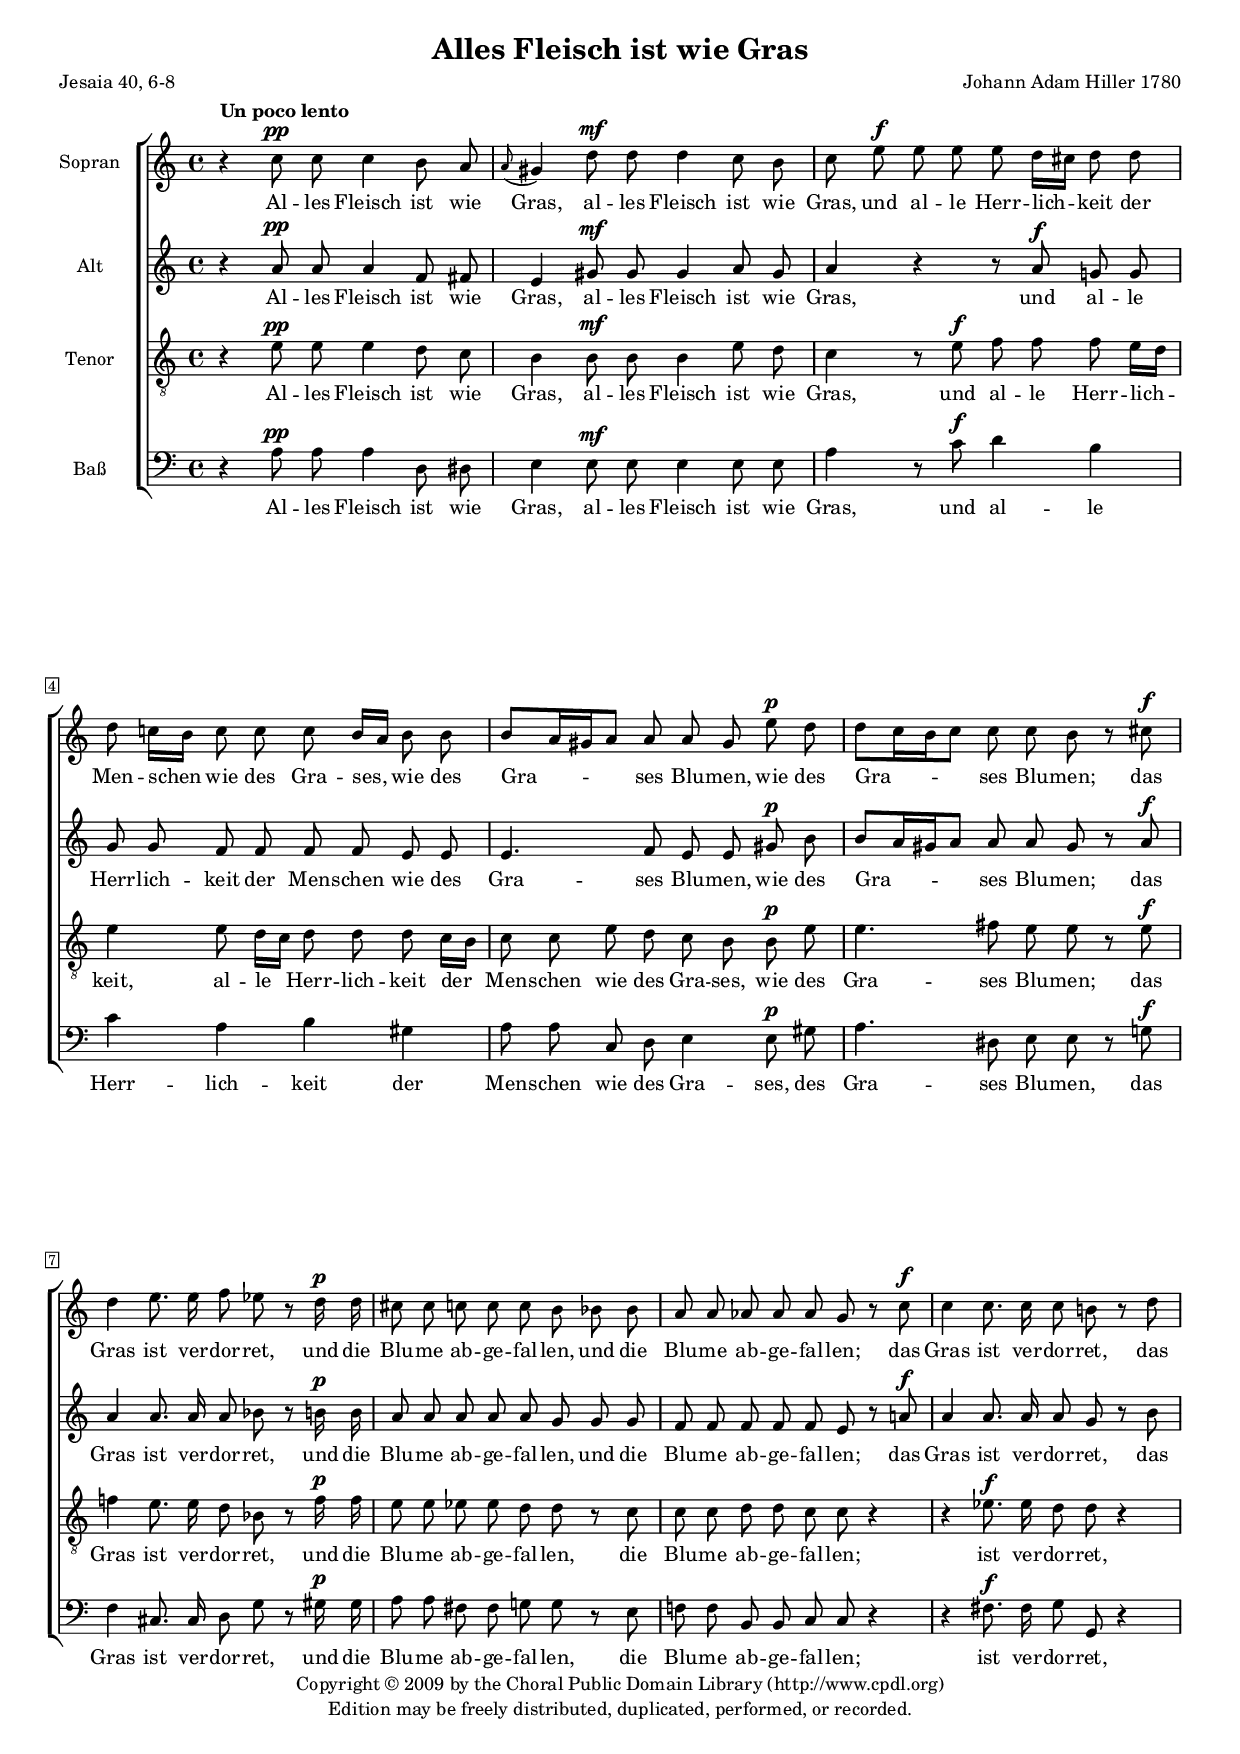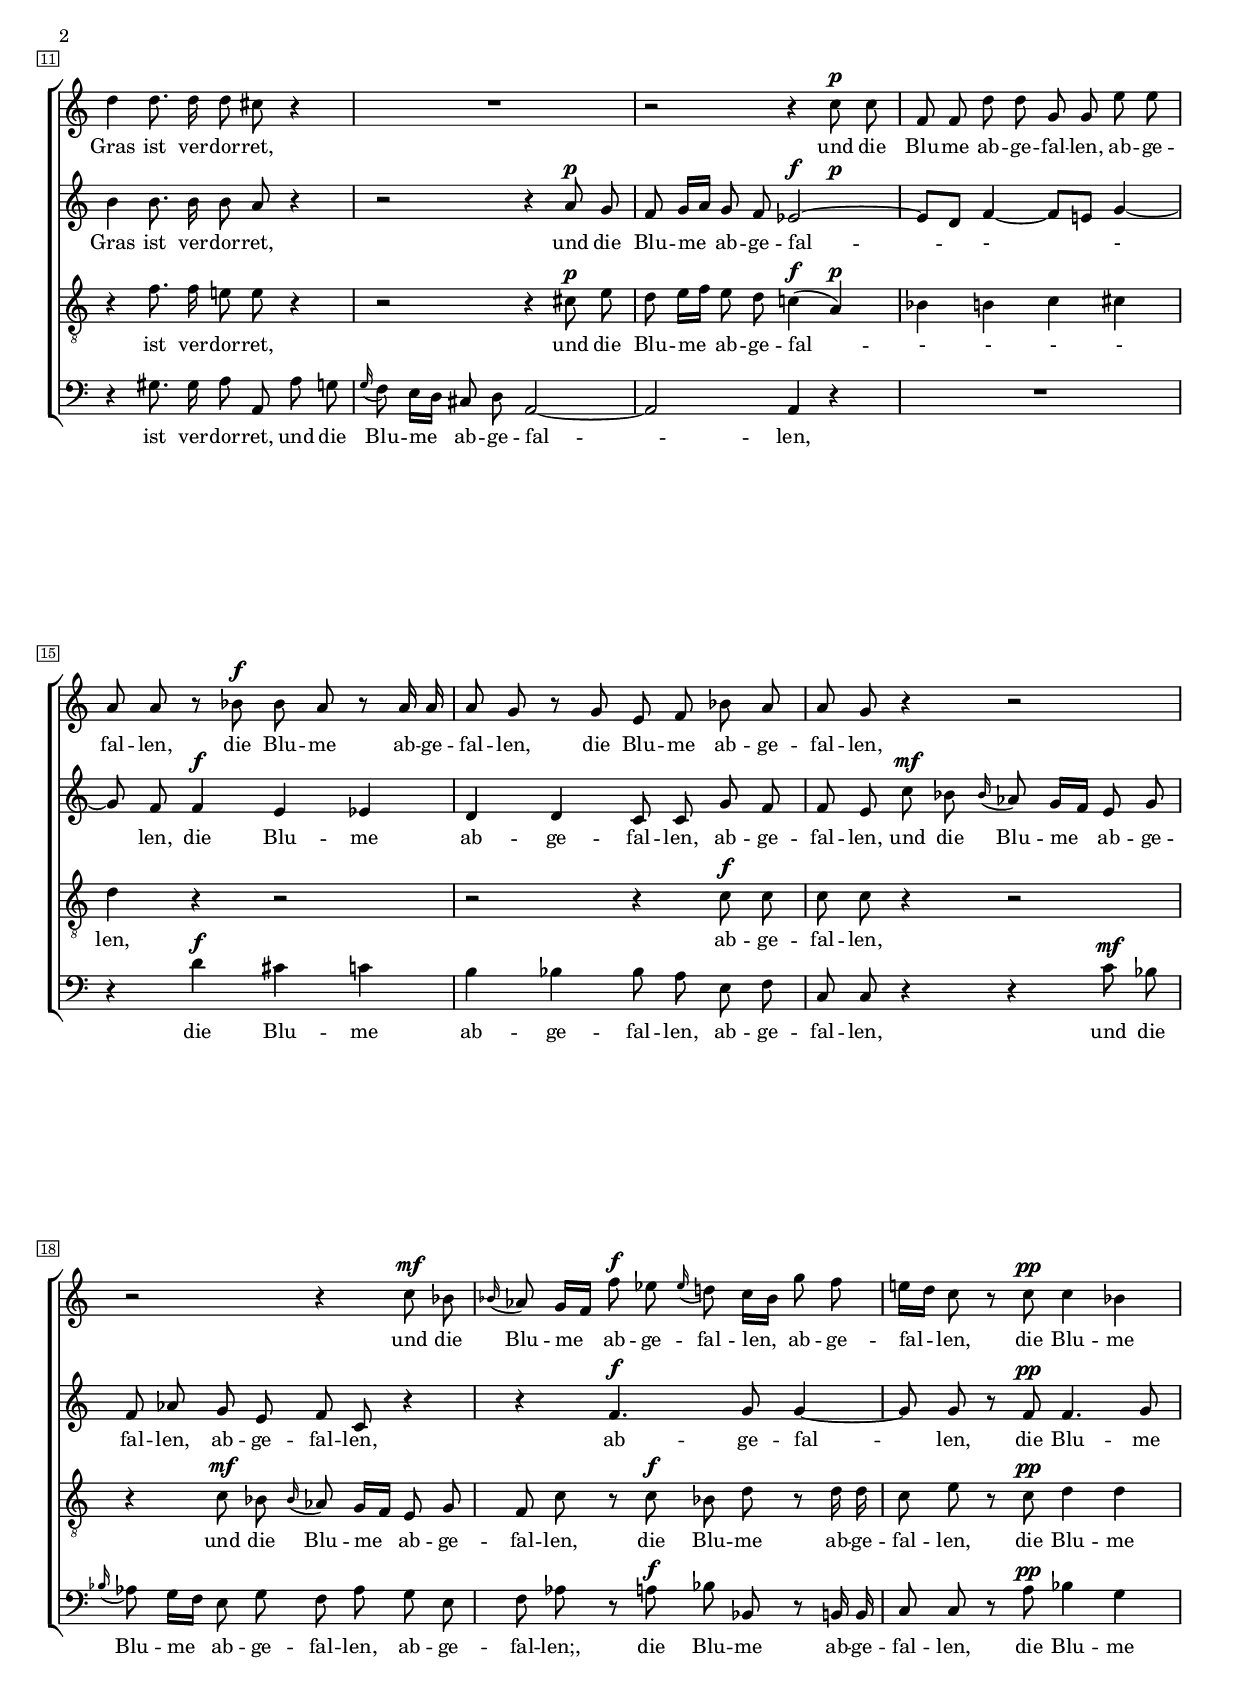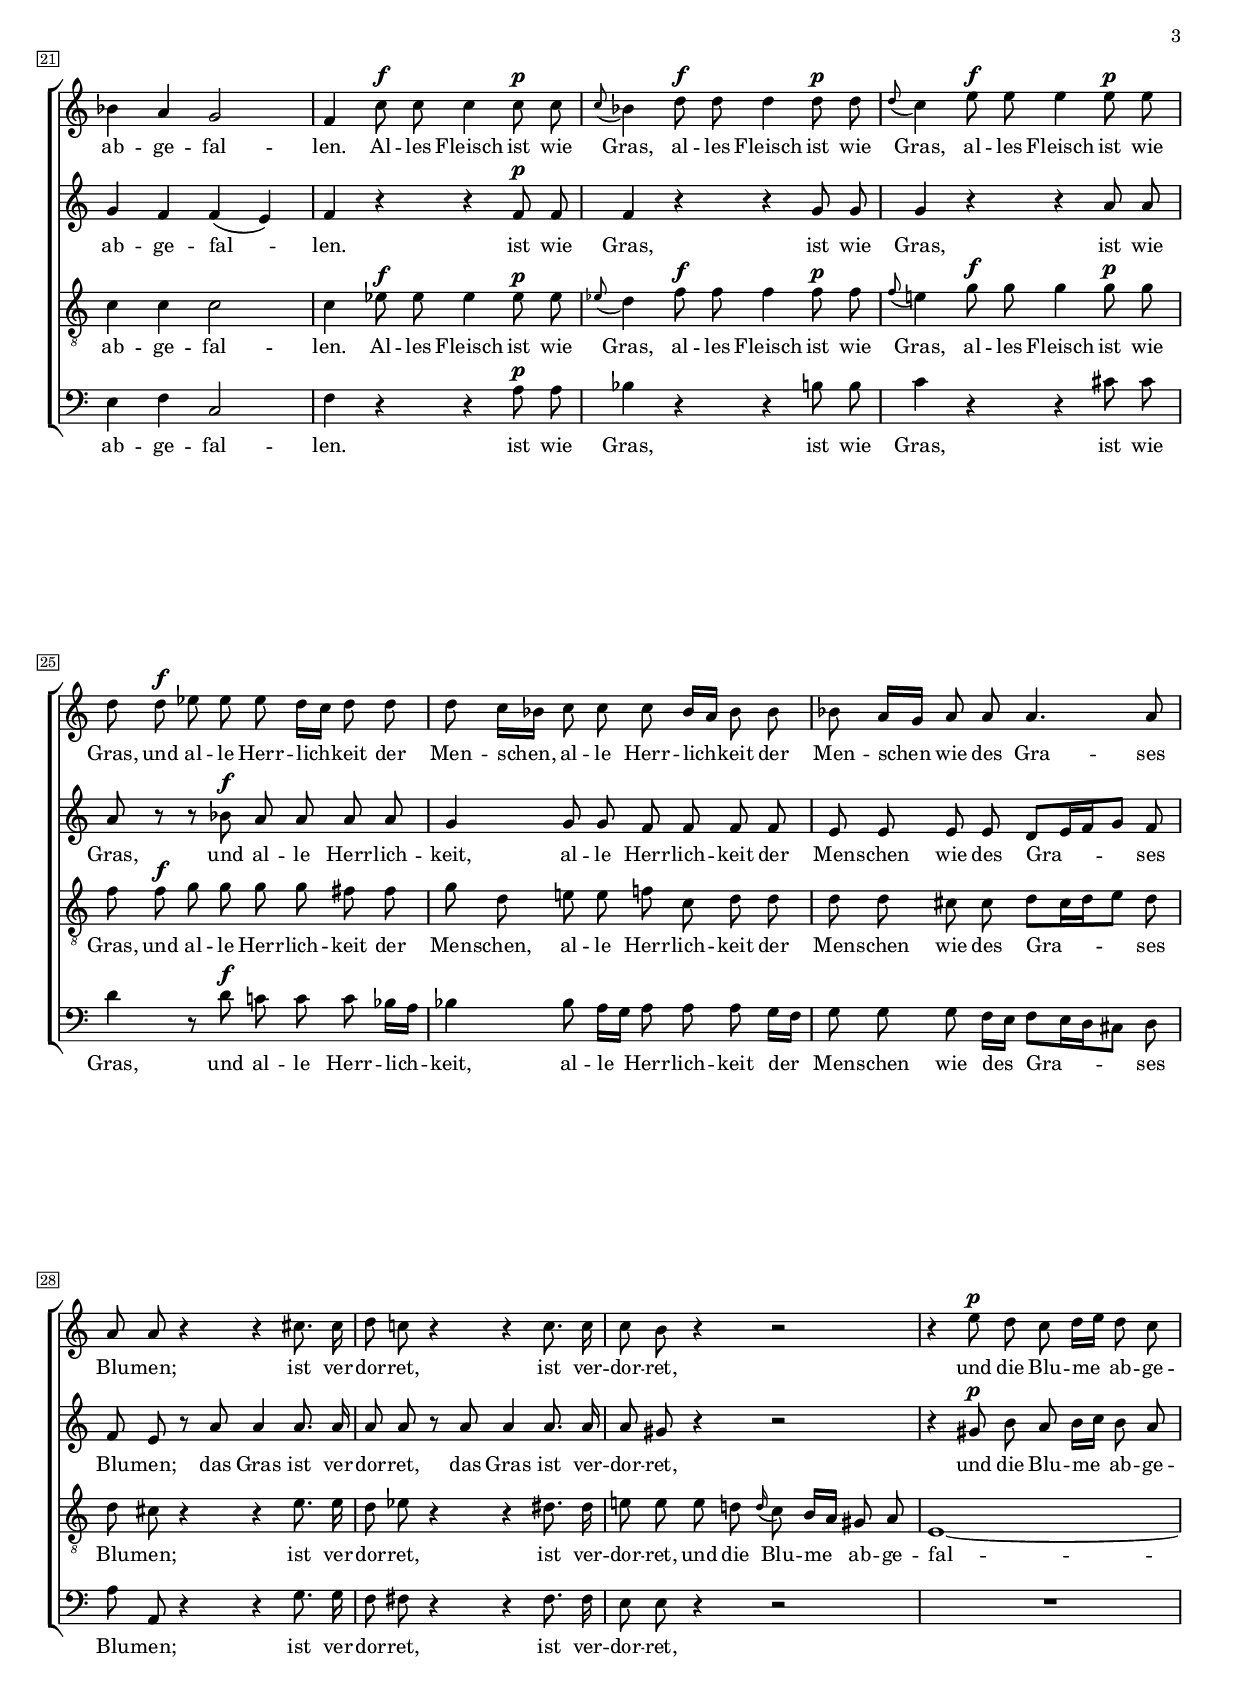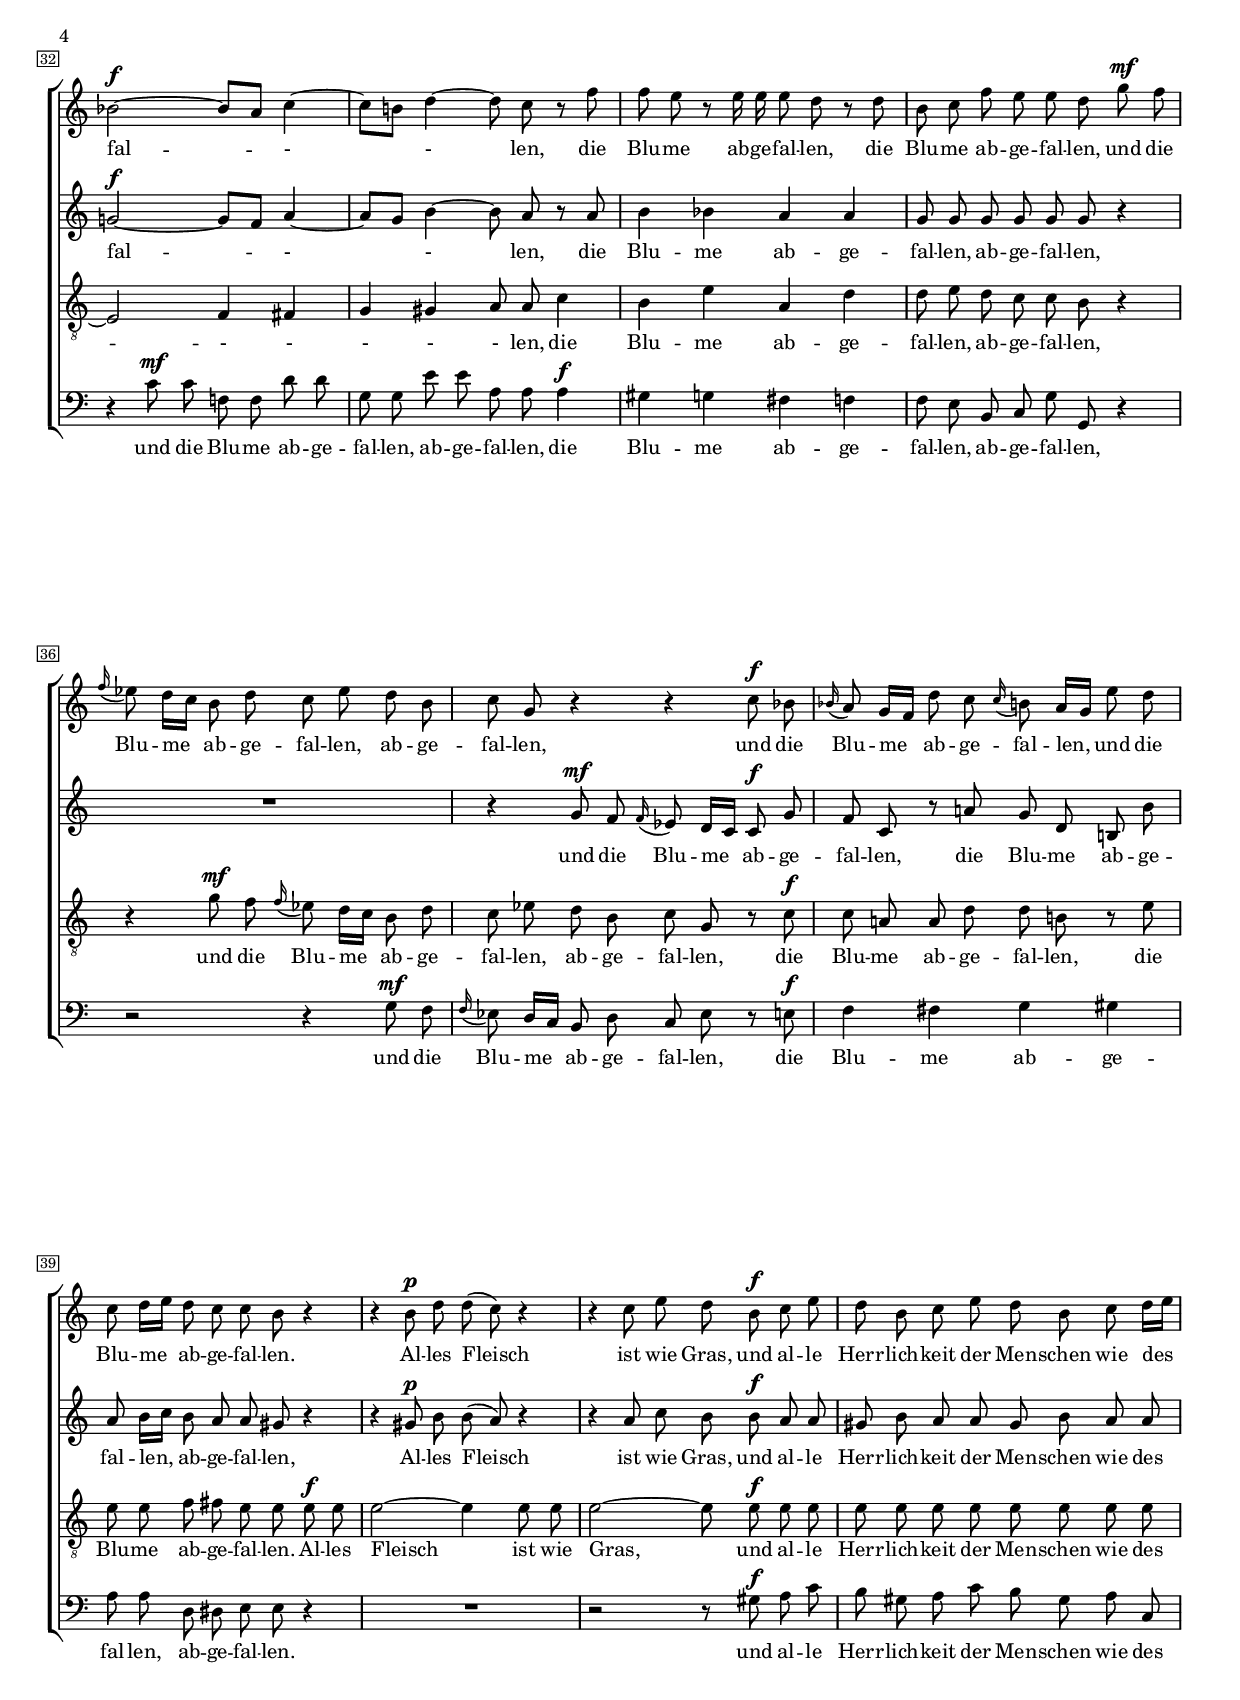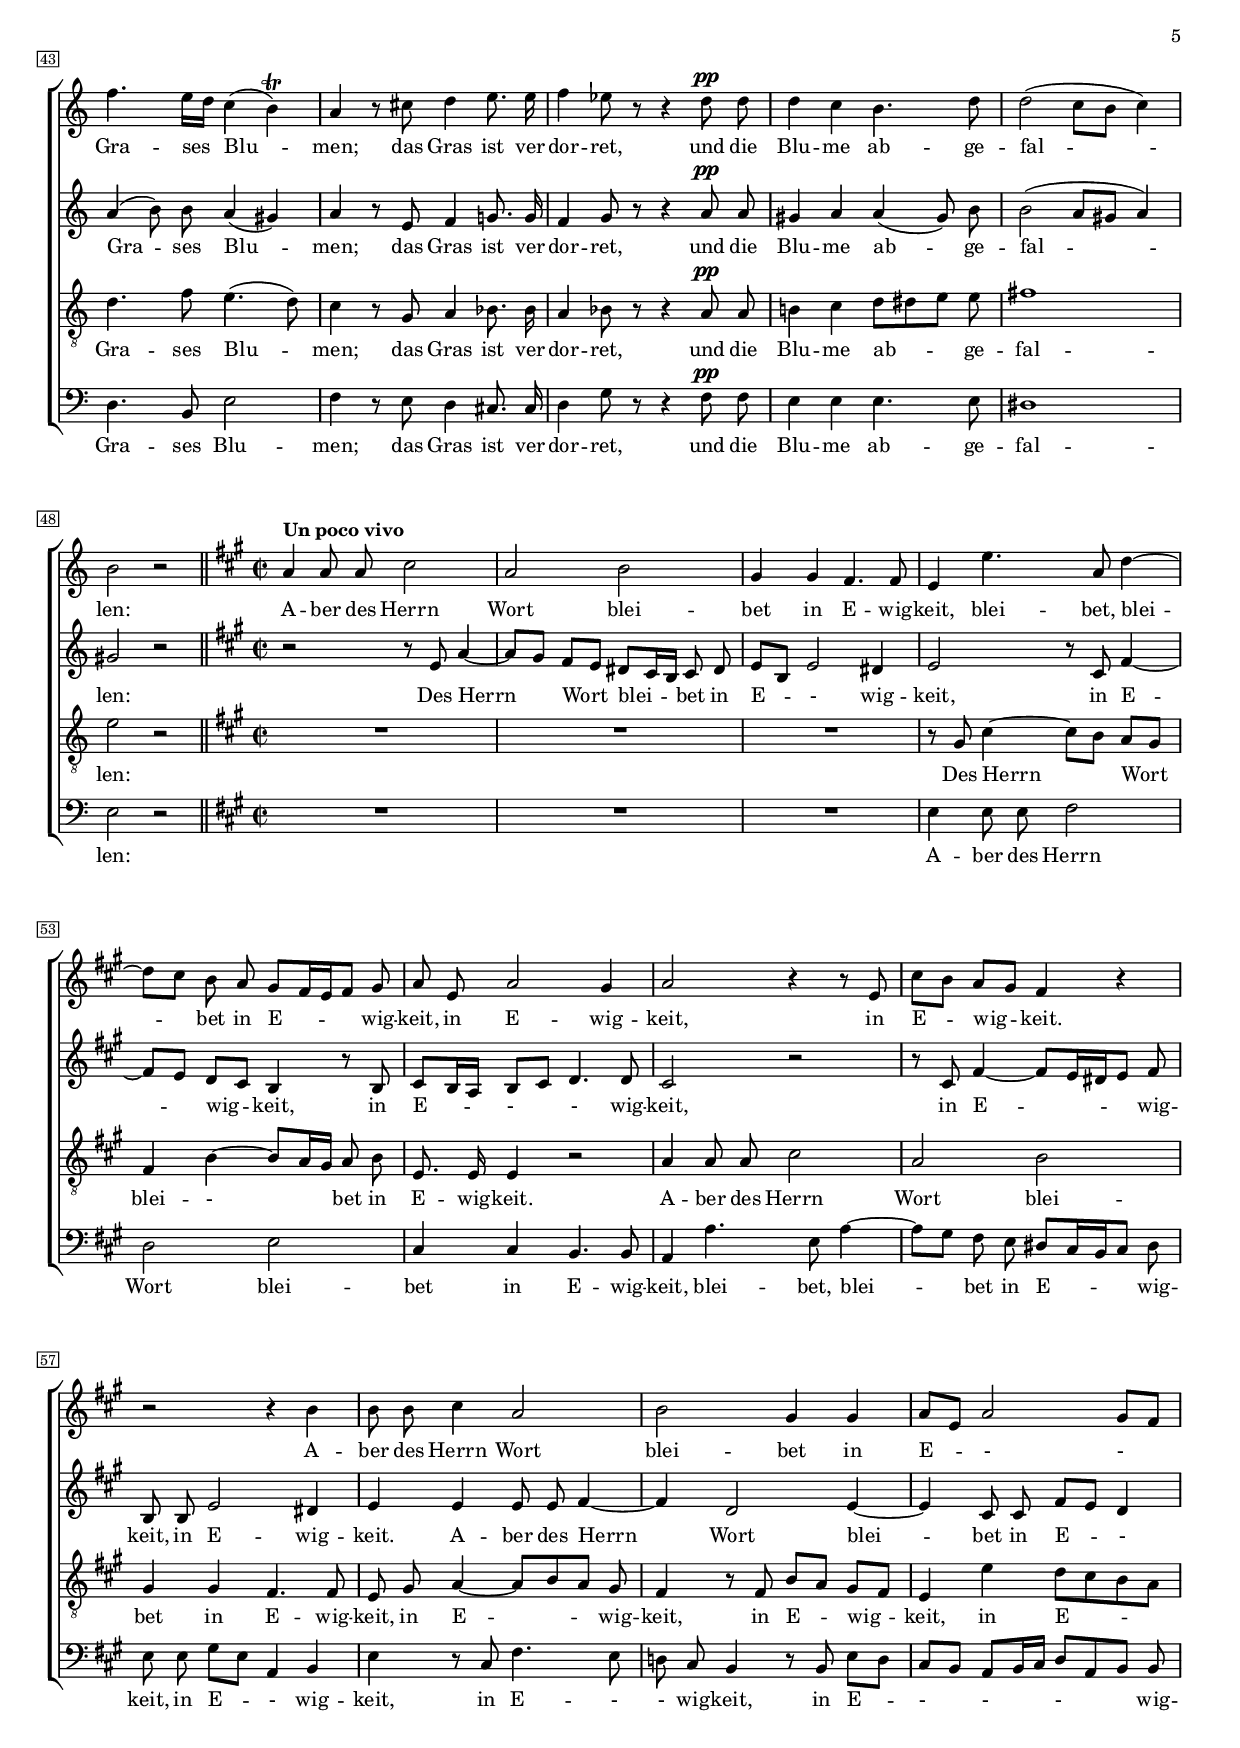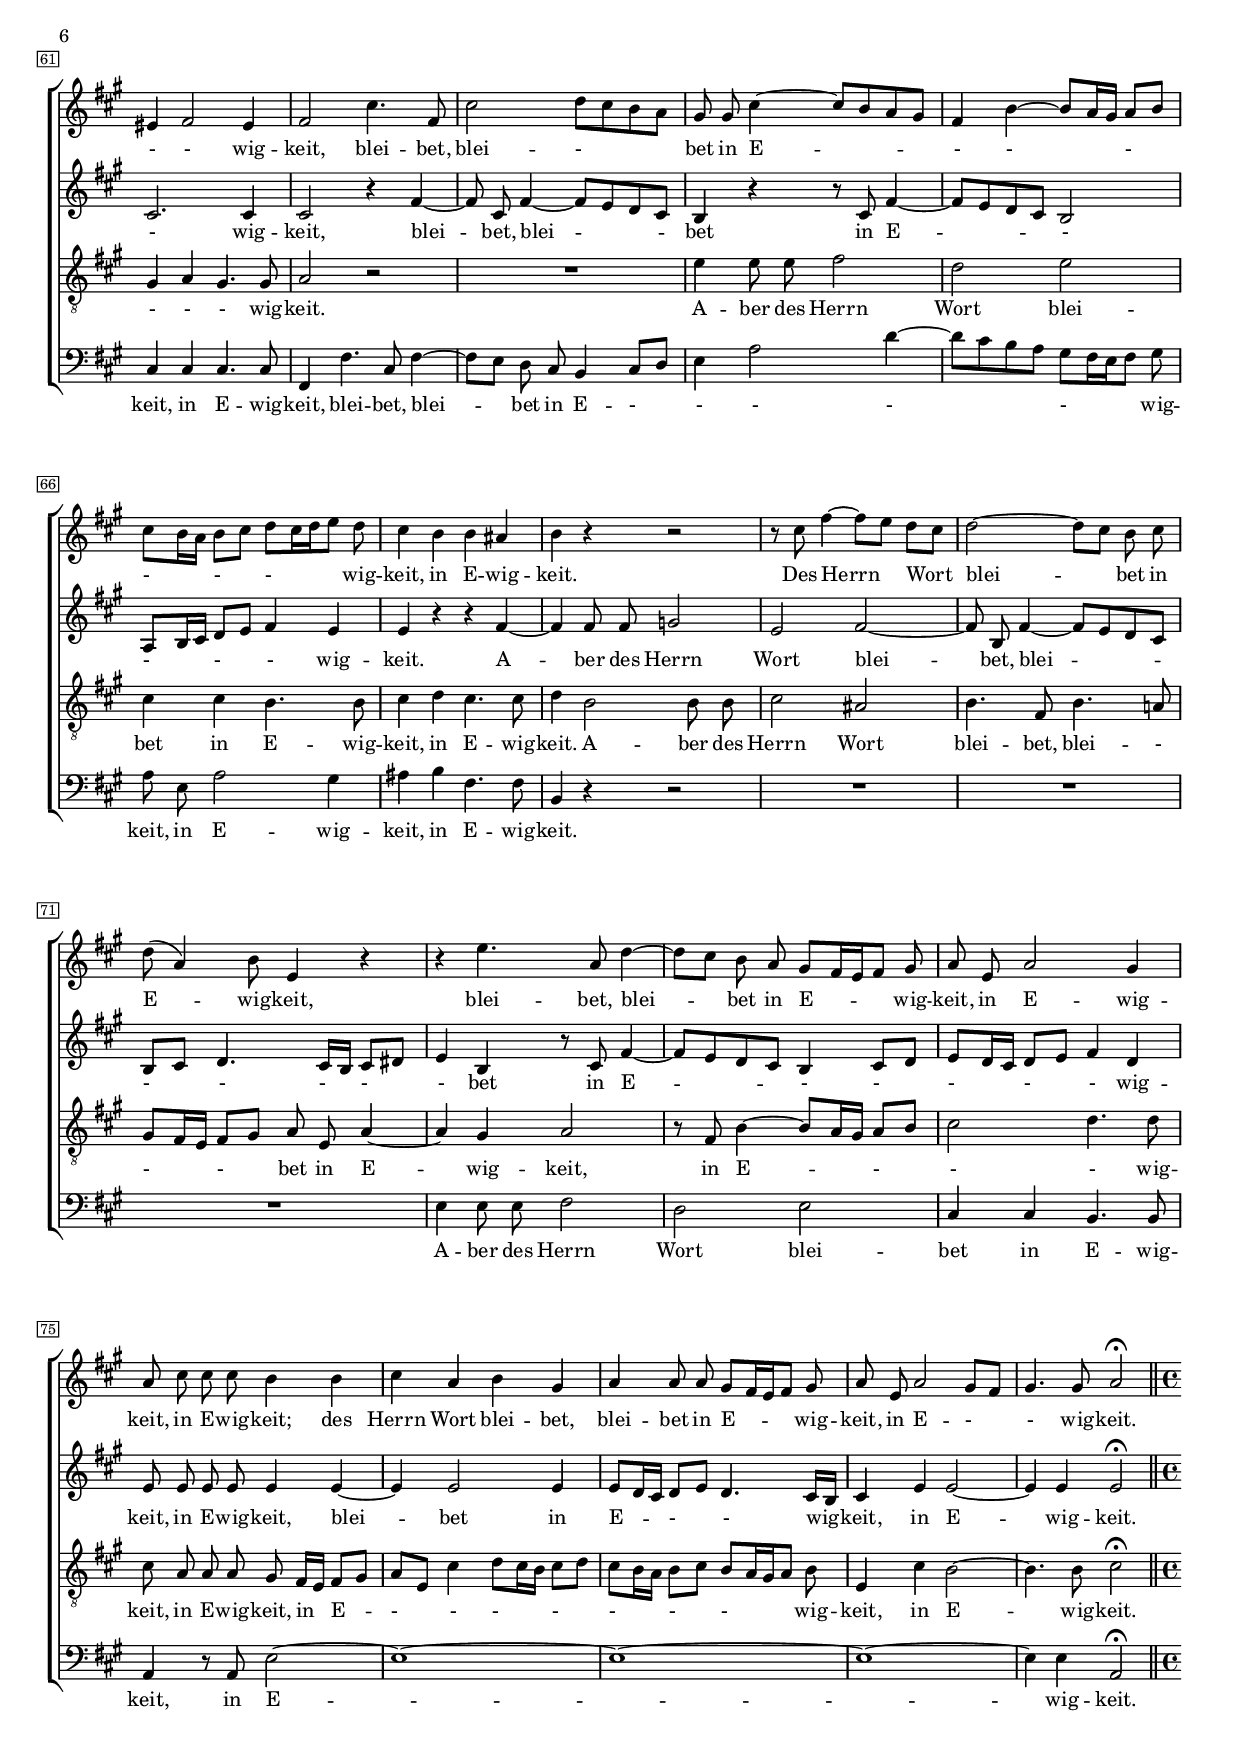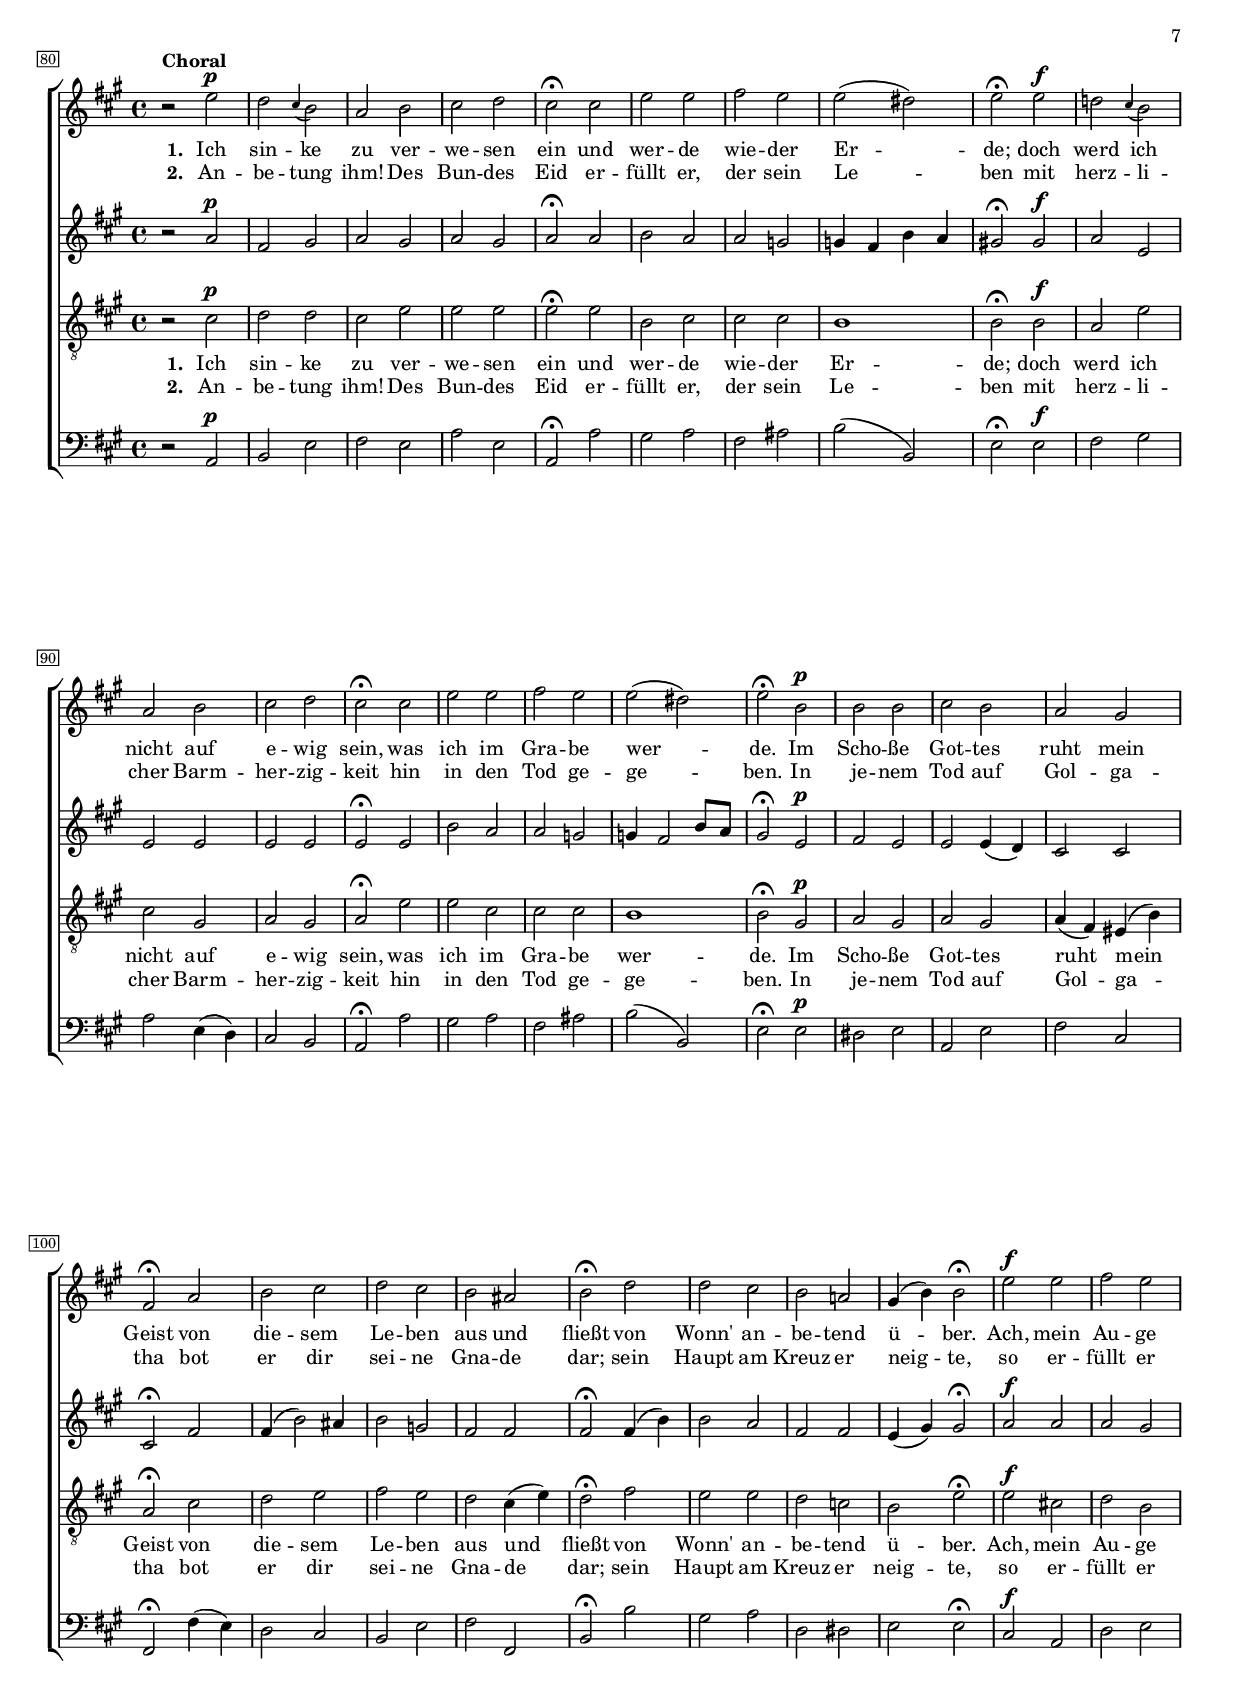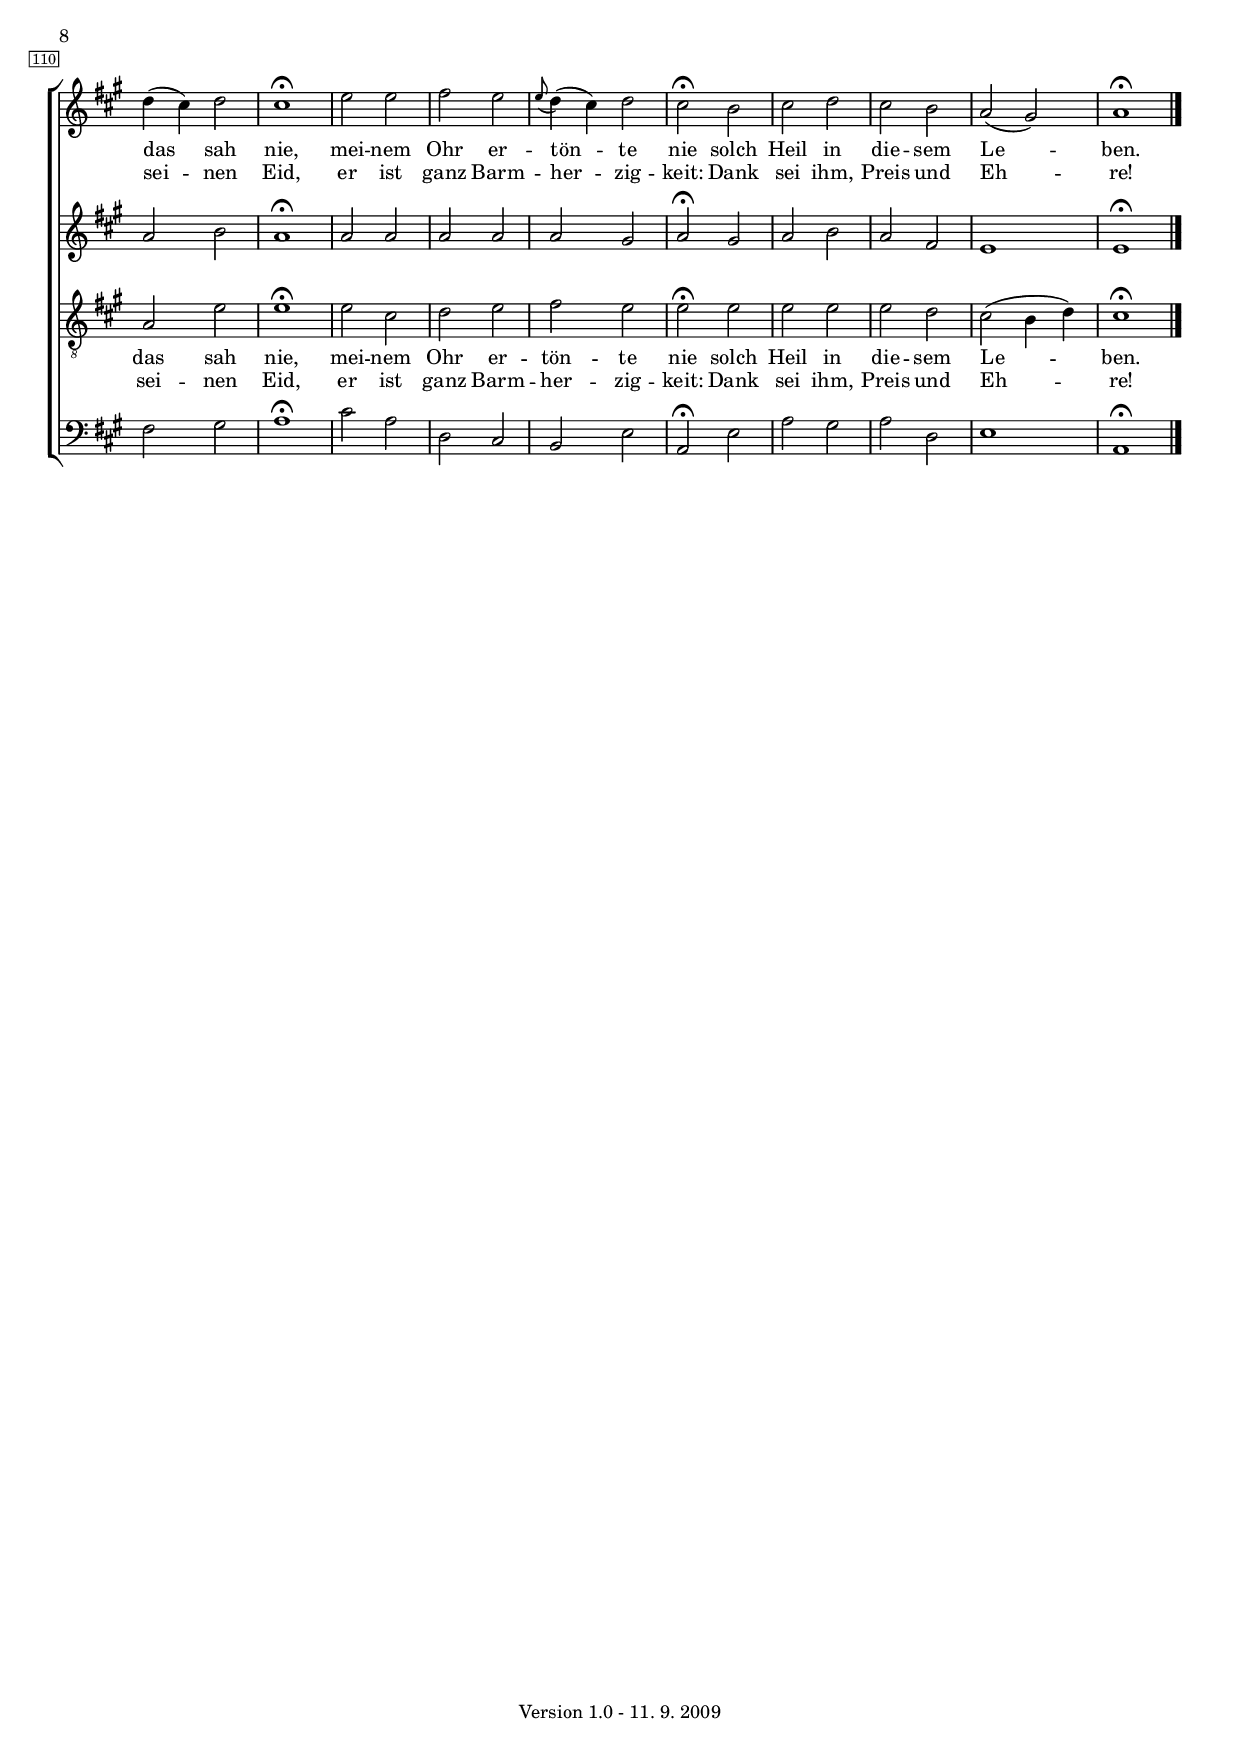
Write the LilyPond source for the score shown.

\version "2.10.33"

#(set-global-staff-size 16)

% Version 1.0 by Peter Rottländer

\header {
  title = "Alles Fleisch ist wie Gras"
  poet = "Jesaia 40, 6-8"
  composer = "Johann Adam Hiller 1780"
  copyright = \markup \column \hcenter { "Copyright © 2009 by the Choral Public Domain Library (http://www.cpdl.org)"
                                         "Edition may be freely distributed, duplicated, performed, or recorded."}
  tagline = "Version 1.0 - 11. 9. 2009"
}

\paper {
  system-count = #24
}

global = {
  \key a \minor
  \time 4/4
  \autoBeamOff
  \dynamicUp
  \override Score.BarNumber #'stencil
    = #(make-stencil-boxer 0.1 0.25 ly:text-interface::print)
  \override Score.BarNumber #'padding = #3
  s4 s8\pp s s2
  s4 s8\mf s s2
  s1
  s1            
  s4*3 s8\p s         % bar 5
  s4*3 s8 s\f
  s4*3 s8 s16\p s
  s1*12
  s8*3 s8\pp s2        % bar 20
  s1*28 \bar "||" \key a \major \time 2/2
  s1*31
  \bar "||"
  \time 4/4
  s2 s\p 
  s1*3 |
  s2 s |
  s1*3
  s2 s\f
  s1*3
  s2 s
  s1*3
  s2 s\p
  s1*3
  s2 s
  s1*3
  s2 s
  s1*2
  s2 s
  s\f s
  s1*2
  s1
  s1*3
  s2 s
  s1*3
  s1
  \bar "|."
}

sopranoNotes = \relative c'' {
  \set Staff.instrumentName = Sopran
  \once \override TextScript #'padding = #3
  r4^\markup{\bold {Un poco lento}} c8 c c4 b8 a
  \appoggiatura a gis4  d'8 d d4 c8 b
  c e\f e e e d16[ cis] d8 d
  d c!16[ b] c8 c c b16[ a] b8 b
  b[ a16 gis a8] a a gis e' d          % bar 5
  d[ c16 b c8] c c b r cis
  d4 e8. e16 f8 es r d16 d
  cis8 cis c c c b bes bes
  a a as as as g r c\f
  c4 c8. c16 c8 b! r d                 % bar 10
  d4 d8. d16 d8 cis r4    
  R1
  r2 r4 c8\p c
  f, f d' d g, g e' e 
  a, a r bes\f bes a r a16 a           % bar 15
  a8 g r g e f bes a
  a g r4 r2
  r2 r4 c8\mf bes
  \appoggiatura bes16 as8 g16[ f] f'8\f es \appoggiatura es16 d!8 c16[ bes] g'8 f
  e!16[ d] c8 r c c4 bes               % bar 20
  bes a g2
  f4 c'8\f c c4 c8\p c
  \appoggiatura c bes4 d8\f d d4 d8\p d
  \appoggiatura d c4 e8\f e e4 e8\p e
  d d\f es es es d16[ c] d8 d          % bar 25
  d c16[ bes] c8 c c bes16[ a] bes8 bes
  bes a16[ g] a8 a a4. a8
  a a r4 r cis8. cis16
  d8 c! r4 r c8. c16
  c8 b r4 r2                           % bar 30
  r4 e8\p d c d16[ e] d8 c 
  bes2~\f bes8[ a] c4~
  c8[ b!] d4~ d8 c r f
  f e r e16 e e8 d r d
  b c f e e d g\mf f                   % bar 35
  \appoggiatura f16 es8 d16[ c] b8 d c es d b
  c g r4 r c8\f bes
  \appoggiatura bes16 a8 g16[ f] d'8 c \appoggiatura c16 b8 a16[ g] e'8 d
  c d16[ e] d8 c c b r4
  r b8\p d d( c) r4                    % bar 40
  r c8 e d b\f c e 
  d b c e d b c d16[ e]
  f4. e16[ d] c4( b)\trill
  a r8 cis d4 e8. e16
  f4 es8 r r4 d8\pp d                  % bar 45
  d4 c b4. d8
  d2( c8[ b] c4) 
  b2 r
  \once \override TextScript #'padding = #1.5
  a4^\markup{\bold {Un poco vivo}} a8 a cis2
  a b                                  % bar 50
  gis4 gis fis4. fis8
  e4 e'4. a,8 d4~
  d8[ cis] b a gis[ fis16 e fis8] gis
  a e a2 gis4
  a2 r4 r8 e                            % bar 55
  cis'[ b] a[ gis] fis4 r
  r2 r4 b
  b8 b cis4 a2
  b gis4 gis
  a8[ e] a2 gis8[ fis]                  % bar 60
  eis4 fis2 eis4
  fis2 cis'4. fis,8
  cis'2 d8[ cis b a]
  gis gis cis4~ cis8[ b a gis]
  fis4 b~ b8[ a16 gis] a8[ b]           % bar 65
  cis8[ b16 a] b8[ cis] d8[ cis16 d e8] d
  cis4 b b ais
  b r r2
  r8 cis fis4~ fis8[ e] d[ cis]
  d2~ d8[ cis] b cis                    % bar 70
  d( a4) b8 e,4 r
  r e'4. a,8 d4~
  d8[ cis] b a gis[ fis16 e fis8] gis
  a e a2 gis4 
  a8 cis cis cis b4 b                   % bar 75
  cis a b gis
  a a8 a gis[ fis16 e fis8] gis
  a e a2 gis8[ fis]
  gis4. gis8 a2^\fermata 
  \new Voice = "choraleSop" {
   \once \override TextScript #'padding = #3
    r2^\markup{\bold {Choral}} e'       % bar 80
    d \appoggiatura cis4 b2
    a b
    cis d
    cis^\fermata cis
    e e                                 % bar 85
    fis e
    e( dis)
    e^\fermata e
    d! \appoggiatura cis4 b2
    a b                                 % bar 90
    cis d
    cis^\fermata cis
    e e
    fis e
    e( dis)                             % bar 95
    e^\fermata b
    b b
    cis b
    a gis
    fis^\fermata a |                    % bar 100
    b cis
    d cis
    b ais
    b^\fermata d
    d cis                               % bar 105
    b a!
    gis4( b) b2^\fermata
    e e 
    fis e
    d4( cis) d2                         % bar 110
    cis1^\fermata
    e2 e
    fis e
    \appoggiatura e8 d4( cis) d2
    cis^\fermata b                      % bar 115
    cis d
    cis b
    a( gis)
    a1^\fermata
  }
}

altoNotes = \relative c'' { 
  \set Staff.instrumentName = Alt
  r4 a8 a a4 f8 fis
  e4 gis8 gis gis4 a8 gis
  a4 r r8 a\f g! g
  g g f f f f e e
  e4. f8 e e gis b                     % bar 5
  b[ a16 gis a8] a a gis r a
  a4 a8. a16 a8 bes r b16 b
  a8 a a a a g g g
  f f f f f e r a!\f
  a4 a8. a16 a8 g r b                  % bar 10
  b4 b8. b16 b8 a r4
  r2 r4 a8\p g
  f g16[ a] g8 f << { \voiceOne es2~  es8[ d]} {\dynamicUp s4\f s\p s} >>
  \oneVoice f4~ f8[ e!] g4~
  g8 f f4\f e es                      % bar 15
  d d c8 c g' f 
  f e c'\mf bes \appoggiatura bes16 as8 g16[ f] e8 g
  f as g e f c r4
  r f4.\f g8 g4~
  g8 g r f f4. g8                     % bar 20
  g4 f f( e)
  f r r f8\p f
  f4 r r g8 g
  g4 r r a8 a
  a r r bes\f a a a a                 % bar 25
  g4 g8 g f f f f
  e e e e d[ e16 f g8] f
  f e r a a4 a8. a16
  a8 a r a a4 a8. a16
  a8 gis r4 r2                        % bar 30
  r4 gis8\p b a b16[ c] b8 a
  g!2~\f g8[ f] a4~
  a8[ g] b4~ b8 a r a
  b4 bes a a
  g8 g g g g g r4                     % bar 35 
  R1
  r4 g8\mf f \appoggiatura f16 es8 d16[ c] c8\f g' 
  f c r a'! g d b! b' 
  a b16[ c] b8 a a gis r4
  r gis8\p b b( a) r4                 % bar 40
  r4 a8 c b b\f a a
  gis b a a gis b a a
  a4( b8) b a4( gis)
  a r8 e f4 g!8. g16
  f4 g8 r r4 a8\pp a                  % bar 45
  gis4 a a( gis8) b
  b2( a8[ gis] a4)
  gis2 r
  r r8 e a4~ 
  a8[ gis] fis[ e] dis[ cis16 b] cis8 dis  % bar 50
  e[ b] e2 dis4
  e2 r8 cis fis4~
  fis8[ e] d[ cis] b4 r8 b
  cis[ b16 a] b8[ cis] d4. d8
  cis2 r                              % bar 55
  r8 cis fis4~ fis8[ e16 dis e8] fis
  b, b e2 dis4
  e e e8 e fis4~
  fis d2 e4~
  e cis8 cis fis[ e] d4               % bar 60
  cis2. cis4
  cis2 r4 fis~
  fis8 cis fis4~ fis8[ e d cis]
  b4 r r8 cis fis4~
  fis8[ e d cis] b2                   % bar 65
  a8[ b16 cis] d8[ e] fis4 e
  e r r fis~
  fis fis8 fis g2
  e fis~
  fis8 b, fis'4~ fis8[ e d cis]        % bar 70
  b[ cis] d4. cis16[ b] cis8[ dis]
  e4 b r8 cis fis4~
  fis8[ e d cis] b4 cis8[ d]
  e[ d16 cis] d8[ e] fis4 d
  e8 e e e e4 e~                      % bar 75
  e e2 e4
  e8[ d16 cis] d8[ e] d4. cis16[ b]
  cis4 e e2~
  e4 e e2^\fermata
  \new Voice = "choraleAlto" {
    r2 a                              % bar 80
    fis gis
    a gis
    a gis
    a^\fermata a
    b a                               % bar 85
    a g
    g4\melisma fis b a\melismaEnd
    gis!2^\fermata gis
    a e
    e e                               % bar 90
    e e
    e^\fermata e
    b' a
    a g
    g4\melisma fis2 b8[ a]\melismaEnd % bar 95
    gis2^\fermata e
    fis e
    e e4( d)
    cis2 cis
    cis^\fermata fis                  % bar 100
    fis4( b2) ais4
    b2 g
    fis fis
    fis^\fermata fis4( b)
    b2 a                              % bar 105
    fis fis 
    e4( gis) gis2^\fermata
    a a
    a gis
    a b                               % bar 110
    a1^\fermata
    a2 a
    a a
    a gis
    a^\fermata gis                    % bar 115 
    a b
    a fis |
    e1
    e1^\fermata
  }
}

tenorNotes = \relative c' {
  \set Staff.instrumentName = Tenor
  \clef "treble_8"
  r4 e8 e e4 d8 c
  b4 b8 b b4 e8 d
  c4 r8 e\f f f f e16[ d]
  e4 e8 d16[ c] d8 d d c16[ b]
  c8 c e d c b b e                    % bar 5
  e4. fis8 e e r e
  f!4 e8. e16 d8 bes r f'16 f
  e8 e es es d d r c
  c c d d c c r4
  r4 es8.\f es16 d8 d r4              % bar 10
  r f8. f16 e!8 e r4
  r2 r4 cis8\p e
  d e16[ f] e8 d c!4(\f a)\p
  bes b c cis
  d r r2                              % bar 15
  r2 r4 c8\f c
  c c r4 r2
  r4 c8\mf bes \appoggiatura bes16 as8 g16[ f] e8 g
  f c' r c\f bes d r d16 d
  c8 e r c d4 d                       % bar 20
  c c c2
  c4 es8\f es es4 es8\p es
  \appoggiatura es d4 f8\f f f4 f8\p f
  \appoggiatura f e!4 g8\f g g4 g8\p g
  f f\f g g g g fis fis               % bar 25
  g d e! e f! c d d
  d d cis cis d[ cis16 d e8] d
  d cis r4 r e8. e16
  d8 es r4 r dis8. dis16
  e!8 e e d! \appoggiatura d16 c8 b16[ a] gis8 a  % bar 30
  e1~
  e2 f4 fis 
  g gis a8 a c4
  b e a, d
  d8 e d c c b r4                     % bar 35
  r g'8\mf f \appoggiatura f16 es8 d16[ c] b8 d
  c es d b c g r c\f
  c a! a d d b! r e
  e e f fis e e e\f e 
  e2~ e4 e8 e                         % bar 40
  e2~ e8 e\f e e 
  e e e e e e e e 
  d4. f8 e4.( d8)
  c4 r8 g a4 bes8. bes16
  a4 bes8 r r4 a8\pp a                % bar 45
  b!4 c d8[ dis e] e
  fis1
  e2 r
  R1
  R1                                  % bar 50
  R1
  r8 gis, cis4~ cis8[ b] a[ gis]
  fis4 b~ b8[ a16 gis] a8 b
  e,8. e16 e4 r2
  a4 a8 a cis2                        % bar 55
  a b
  gis4 gis fis4. fis8
  e gis a4~ a8[ b a] gis 
  fis4 r8 fis b[ a] gis[ fis] 
  e4 e' d8[ cis b a]                  % bar 60
  gis4 a gis4. gis8
  a2 r
  R1
  e'4 e8 e fis2
  d e                                 % bar 65
  cis4 cis b4. b8
  cis4 d cis4. cis8 
  d4 b2 b8 b
  cis2 ais2
  b4. fis8 b4. a!8                     % bar 70
  gis[ fis16 e] fis8[ gis] a e a4~
  a gis a2
  r8 fis b4~ b8[ a16 gis] a8[ b]
  cis2 d4. d8
  cis a a a gis fis16[ e] fis8[ gis]   % bar 75
  a[ e] cis'4 d8[ cis16 b] cis8[ d]
  cis[ b16 a] b8[ cis] b8[ a16 gis a8] b
  e,4 cis' b2~
  b4. b8 cis2^\fermata 
  \new Voice = "choraleTen" {
    r2 cis                             % bar 80
    d d
    cis e
    e e
    e^\fermata e
    b cis                              % bar 85
    cis cis
    b1
    b2^\fermata b
    a e' 
    cis gis                            % bar 90
    a gis
    a^\fermata e'
    e cis
    cis cis
    b1                                 % bar 95
    b2^\fermata gis
    a gis
    a gis
    a4( fis) eis( b') 
    a2^\fermata cis                    % bar 100
    d e
    fis e
    d cis4( e)
    d2^\fermata fis
    e e                                % bar 105
    d c
    b e^\fermata
    e cis!
    d b
    a e'                               % bar 110
    e1^\fermata
    e2 cis
    d e
    fis e
    e^\fermata e                       % bar 115
    e e
    e d
    cis( b4 d) |
    cis1^\fermata
  }
}

bassNotes = \relative c' {
  \set Staff.instrumentName = Baß
  \clef bass
  r4 a8 a a4 d,8 dis
  e4 e8 e e4 e8 e
  a4 r8 c\f d4 b
  c a b gis
  a8 a c, d e4 e8 gis                 % bar 5
  a4. dis,8 e e r g!
  f4 cis8. cis16 d8 g r gis16 gis
  a8 a fis fis g! g r e
  f! f b, b c c r4
  r fis8.\f fis16 g8 g, r4            % bar 10
  r gis'8. gis16 a8 a, a' g!
  \appoggiatura g16 f8 e16[ d] cis8 d a2~
  a a4 r
  R1
  r4 d'\f cis c                       % bar 15
  b bes bes8 a e f
  c c r4 r c'8\mf bes
  \appoggiatura bes16 as8 g16[ f] e8 g f as g e
  f as r a\f bes bes, r b16 b
  c8 c r a' bes4 g                    % bar 20
  e f c2
  f4 r r a8\p a
  bes4 r r b8 b
  c4 r r cis8 cis
  d4 r8 d\f c! c c bes16[ a]          % bar 25
  bes4 bes8 a16[ g] a8 a a g16[ f] 
  g8 g g f16[ e] f8[ e16 d cis8] d
  a' a, r4 r g'8. g16  
  f8 fis r4 r fis8. fis16
  e8 e r4 r2                          % bar 30
  R1
  r4 c'8\mf c f,! f d' d
  g, g e' e a, a a4\f 
  gis g fis f
  f8 e b c g' g, r4                   % bar 35
  r2 r4 g'8\mf f
  \appoggiatura f16 es8 d16[ c] b8 d c es r e\f
  f4 fis g gis 
  a8 a d, dis e e r4
  R1                                  % bar 40
  r2 r8 gis\f a c
  b gis a c b gis a c,
  d4. b8 e2
  f4 r8 e d4 cis8. cis16
  d4 g8 r r4 f8\pp f                  % bar 45
  e4 e e4. e8 
  dis1
  e2 r
  R1
  R1                                  % bar 50
  R1
  e4 e8 e fis2
  d e
  cis4 cis b4. b8
  a4 a'4. e8 a4~                      % bar 55
  a8[ gis] fis e dis[ cis16 b cis8] dis
  e e gis[ e] a,4 b
  e r8 cis fis4. e8
  d! cis b4 r8 b e[ d]
  cis[ b] a[ b16 cis] d8[ a b] b      % bar 60
  cis4 cis cis4. cis8
  fis,4 fis'4. cis8 fis4~
  fis8[ e] d cis b4 cis8[ d]
  e4 a2 d4~
  d8[ cis b a] gis[ fis16 e fis8] gis % bar 65
  a e a2 gis4
  ais b fis4. fis8 
  b,4 r r2
  R1
  R1                                  % bar 70
  R1
  e4 e8 e fis2
  d e
  cis4 cis b4. b8
  a4 r8 a e'2~                        % bar 75
  e1~
  e~
  e~
  e4 e a,2^\fermata
  \new Voice = "choraleBass" {
    r2 a                              % bar 80
    b e
    fis e
    a e
    a,^\fermata a'
    gis a                             % bar 85
    fis ais
    b( b,)
    e^\fermata e
    fis gis
    a e4( d)                          % bar 90
    cis2 b
    a^\fermata a'
    gis a
    fis ais
    b( b,)                            % bar 95
    e^\fermata e
    dis e
    a, e'
    fis cis
    fis,^\fermata fis'4( e)           % bar 100
    d2 cis
    b e
    fis fis,
    b^\fermata b'
    gis a                             % bar 105
    d, dis
    e e^\fermata
    cis a
    d e
    fis gis                           % bar 110
    a1^\fermata
    cis2 a
    d, cis
    b e
    a,^\fermata e'                    % bar 115
    a gis
    a d, |
    e1
    a,^\fermata
  }
}

sopranoLyrics = \lyricmode {
  Al -- les Fleisch ist wie Gras, al -- les Fleisch ist wie Gras,
  und al -- le Herr -- lich -- keit der Men -- schen
  wie des Gra -- ses, wie des Gra -- ses Blu -- men,
  wie des Gra -- ses Blu -- men;
  das Gras ist ver -- dor -- ret,
  und die Blu -- me ab -- ge -- fal -- len,
  und die Blu -- me ab -- ge -- fal -- len;
  das Gras ist ver -- dor -- ret,
  das Gras ist ver -- dor -- ret,
  und die Blu -- me ab -- ge -- fal -- len, ab -- ge -- fal -- len,
  die Blu -- me ab -- ge -- fal -- len,
  die Blu -- me ab -- ge -- fal -- len,
  und die Blu -- me ab -- ge -- fal -- len, ab -- ge -- fal -- len,
  die Blu -- me ab -- ge -- fal -- len.  
  Al -- les Fleisch ist wie Gras, al -- les Fleisch ist wie Gras,
  al -- les Fleisch ist wie Gras,
  und al -- le Herr -- lich -- keit der Men -- schen,
  al -- le Herr -- lich -- keit der Men -- schen
  wie des Gra -- ses Blu -- men;
  ist ver -- dor -- ret,
  ist ver -- dor -- ret,
  und die Blu -- me ab -- ge -- fal -- - - len,
  die Blu -- me ab -- ge -- fal -- len,
  die Blu -- me ab -- ge -- fal -- len,
  und die Blu -- me ab -- ge -- fal -- len, ab -- ge -- fal -- len,
  und die Blu -- me ab -- ge -- fal -- len,
  und die Blu -- me ab -- ge -- fal -- len.
  Al -- les Fleisch ist wie Gras, 
  und al -- le Herr -- lich -- keit der Men -- schen
  wie des Gra -- ses Blu -- men;
  das Gras ist ver -- dor -- ret,
  und die Blu -- me ab -- ge -- fal -- len:
  A -- ber des Herrn Wort blei -- bet in E -- wig -- keit,
  blei -- bet, blei -- bet in E -- wig -- keit,
  in E -- wig -- keit, in E -- wig -- keit.
  A -- ber des Herrn Wort blei -- bet in E -- - - - - wig -- keit,
  blei -- bet, blei -- - bet in E -- - - - - - - wig -- keit,
  in E -- wig -- keit.
  Des Herrn Wort blei -- bet in E -- wig -- keit,
  blei -- bet, blei -- bet in E -- wig -- keit,
  in E -- wig -- keit, in E -- wig -- keit;
  des Herrn Wort 
  blei -- bet, blei -- bet in E -- wig -- keit,
  in E -- - - wig -- keit.
}

altoLyrics = \lyricmode {
  Al -- les Fleisch ist wie Gras, al -- les Fleisch ist wie Gras,
  und al -- le Herr -- lich -- keit der Men -- schen
  wie des Gra -- ses Blu -- men,
  wie des Gra -- ses Blu -- men;
  das Gras ist ver -- dor -- ret,
  und die Blu -- me ab -- ge -- fal -- len,
  und die Blu -- me ab -- ge -- fal -- len;
  das Gras ist ver -- dor -- ret,
  das Gras ist ver -- dor -- ret,
  und die Blu -- me ab -- ge -- fal -- - - len,
  die Blu -- me ab -- ge -- fal -- len, ab -- ge -- fal -- len,
  und die Blu -- me ab -- ge -- fal -- len,
  ab -- ge -- fal -- len, ab -- ge -- fal -- len,
  die Blu -- me ab -- ge -- fal -- len.
  ist wie Gras, ist wie Gras, ist wie Gras,
  und al -- le Herr -- lich -- keit,
  al -- le Herr -- lich -- keit der Men -- schen
  wie des Gra -- ses Blu -- men;
  das Gras ist ver -- dor -- ret,
  das Gras ist ver -- dor -- ret,
  und die Blu -- me ab -- ge -- fal -- - - len,
  die Blu -- me ab -- ge -- fal -- len, ab -- ge -- fal -- len,
  und die Blu -- me ab -- ge -- fal -- len,
  die Blu -- me ab -- ge -- fal -- len, ab -- ge -- fal -- len,
  Al -- les Fleisch ist wie Gras, 
  und al -- le Herr -- lich -- keit der Men -- schen
  wie des Gra -- ses Blu -- men;
  das Gras ist ver -- dor -- ret,
  und die Blu -- me ab -- ge -- fal -- len:
  Des Herrn Wort blei -- bet in E -- - wig -- keit,
  in E -- wig -- keit, in E -- - - wig -- keit, in E -- wig -- keit,
  in E -- wig -- keit.
  A -- ber des Herrn Wort blei -- bet in E -- - - wig -- keit,
  blei -- bet, blei -- bet in E -- - - - - wig -- keit.
  A -- ber des Herrn Wort blei -- bet,
  blei -- - - - - - bet in E -- - - - - - wig -- keit, in E -- wig -- keit,
  blei -- bet in E -- - - wig -- keit, in E -- wig -- keit.
} 

tenorLyrics = \lyricmode {
  Al -- les Fleisch ist wie Gras, al -- les Fleisch ist wie Gras,
  und al -- le Herr -- lich -- keit,
  al -- le Herr -- lich -- keit der Men -- schen
  wie des Gra -- ses, wie des Gra -- ses Blu -- men;
  das Gras ist ver -- dor -- ret,
  und die Blu -- me ab -- ge -- fal -- len,
  die Blu -- me ab -- ge -- fal -- len;
  ist ver -- dor -- ret,
  ist ver -- dor -- ret,
  und die Blu -- me ab -- ge -- fal -- - - - - len,  ab -- ge -- fal -- len,
  und die Blu -- me ab -- ge -- fal -- len,
  die Blu -- me ab -- ge -- fal -- len,
  die Blu -- me ab -- ge -- fal -- len.
  Al -- les Fleisch ist wie Gras, al -- les Fleisch ist wie Gras,
  al -- les Fleisch ist wie Gras,
  und al -- le Herr -- lich -- keit der Men -- schen,
  al -- le Herr -- lich -- keit der Men -- schen
  wie des Gra -- ses Blu -- men;
  ist ver -- dor -- ret,
  ist ver -- dor -- ret,
  und die Blu -- me ab -- ge -- fal -- - - - - - len,
  die Blu -- me ab -- ge -- fal -- len, ab -- ge -- fal -- len,
  und die Blu -- me ab -- ge -- fal -- len,  ab -- ge -- fal -- len,
  die Blu -- me ab -- ge -- fal -- len,
  die Blu -- me ab -- ge -- fal -- len.
  Al -- les Fleisch ist wie Gras, 
  und al -- le Herr -- lich -- keit der Men -- schen
  wie des Gra -- ses Blu -- men;
  das Gras ist ver -- dor -- ret,
  und die Blu -- me ab -- ge -- fal -- len:
  Des Herrn Wort blei -- - bet in E -- wig -- keit.
  A -- ber des Herrn Wort blei -- bet in E -- wig -- keit,
  in E -- wig -- keit, in E -- wig -- keit, in E -- - - - wig -- keit.
  A -- ber des Herrn Wort blei -- bet
  in E -- wig -- keit, in E -- wig -- keit.
  A -- ber des Herrn Wort blei -- bet,
  blei -- - - - bet in E -- wig -- keit, in E -- - - - wig -- keit,
  in E -- wig -- keit, in E -- - - - - - - - wig -- keit, in E -- wig -- keit.
}

bassLyrics = \lyricmode {
  Al -- les Fleisch ist wie Gras, al -- les Fleisch ist wie Gras,
  und al -- le Herr -- lich -- keit der Men -- schen
  wie des Gra -- ses, des Gra -- ses Blu -- men,
  das Gras ist ver -- dor -- ret,
  und die Blu -- me ab -- ge -- fal -- len,
  die Blu -- me ab -- ge -- fal -- len;
  ist ver -- dor -- ret,
  ist ver -- dor -- ret,
  und die Blu -- me ab -- ge -- fal -- len,
  die Blu -- me ab -- ge -- fal -- len,  ab -- ge -- fal -- len,
  und die Blu -- me ab -- ge -- fal -- len,  ab -- ge -- fal -- len;,
  die Blu -- me ab -- ge -- fal -- len,
  die Blu -- me ab -- ge -- fal -- len.
  ist wie Gras, ist wie Gras, ist wie Gras,
  und al -- le Herr -- lich -- keit,
  al -- le Herr -- lich -- keit der Men -- schen
  wie des Gra -- ses Blu -- men;
  ist ver -- dor -- ret,
  ist ver -- dor -- ret,
  und die Blu -- me ab -- ge -- fal -- len, ab -- ge -- fal -- len,
  die Blu -- me ab -- ge -- fal -- len, ab -- ge -- fal -- len,
  und die Blu -- me ab -- ge -- fal -- len,
  die Blu -- me ab -- ge -- fal -- len,  ab -- ge -- fal -- len.
  und al -- le Herr -- lich -- keit der Men -- schen
  wie des Gra -- ses Blu -- men;
  das Gras ist ver -- dor -- ret,
  und die Blu -- me ab -- ge -- fal -- len:
  A -- ber des Herrn Wort blei -- bet in E -- wig -- keit,
  blei -- bet, blei -- bet in E -- wig -- keit,
  in E -- - wig -- keit, in E -- - - wig -- keit,
  in E -- - - - wig -- keit, in E -- wig -- keit,
  blei -- bet, blei -- bet in E -- - - - - - wig -- keit,
  in E -- wig -- keit, in E -- wig -- keit.
  A -- ber des Herrn Wort blei -- bet in E -- wig -- keit, in E -- wig -- keit.
}

choraleOne = \lyricmode {
  \set stanza = "1. "
  Ich sin -- ke zu  ver -- we -- sen ein
  und wer -- de wie -- der Er -- de;
  doch werd ich nicht auf e -- wig sein,
  was ich im Gra -- be wer -- de.
  Im Scho -- ße Got -- tes ruht mein Geist
  von die -- sem Le -- ben aus und fließt
  von Wonn' an -- be -- tend ü -- ber.
  Ach, mein Au -- ge das sah nie,
  mei -- nem Ohr er -- tön -- te nie 
  solch Heil in die -- sem Le -- ben.
}

choraleTwo = \lyricmode {
  \set stanza = "2. "
  An -- be -- tung ihm! Des Bun -- des Eid
  er -- füllt er, der sein Le -- ben
  mit herz -- li -- cher Barm -- her -- zig -- keit
  hin in den Tod ge -- ge -- ben.
  In je -- nem Tod auf Gol -- ga -- tha
  bot er dir sei -- ne Gna -- de dar;
  sein Haupt am Kreuz er neig -- te,
  so er -- füllt er sei -- nen Eid,
  er ist ganz Barm -- her -- zig -- keit:
  Dank sei ihm, Preis und Eh -- re!
}

\score{
  <<
    \new ChoirStaff <<
       \new Voice = "soprano" << \global \sopranoNotes >>
       \new Lyrics = "sopranoLyrics" \lyricsto soprano { \sopranoLyrics } 
       \context Lyrics = "sopranoLyrics" \lyricsto choraleSop { \choraleOne }
       \new Lyrics = "csTwoLyrics" \lyricsto choraleSop { \choraleTwo }  
       \new Voice = "alto" << \global \altoNotes >>
       \new Lyrics = "altoLyrics" \lyricsto alto { \altoLyrics }  
       \new Voice = "tenor" << \global \tenorNotes >>
       \new Lyrics = "tenorLyrics" \lyricsto tenor { \tenorLyrics } 
       \context Lyrics = "tenorLyrics" \lyricsto choraleTen { \choraleOne }
       \new Lyrics = "ctTwoLyrics" \lyricsto choraleTen { \choraleTwo }  
       \new Voice = "bass" << \global \bassNotes >> 
       \new Lyrics = "bassLyrics" \lyricsto bass { \bassLyrics }  
    >>
  >>
  
  \midi {
  }
  
  \layout {
  }

}